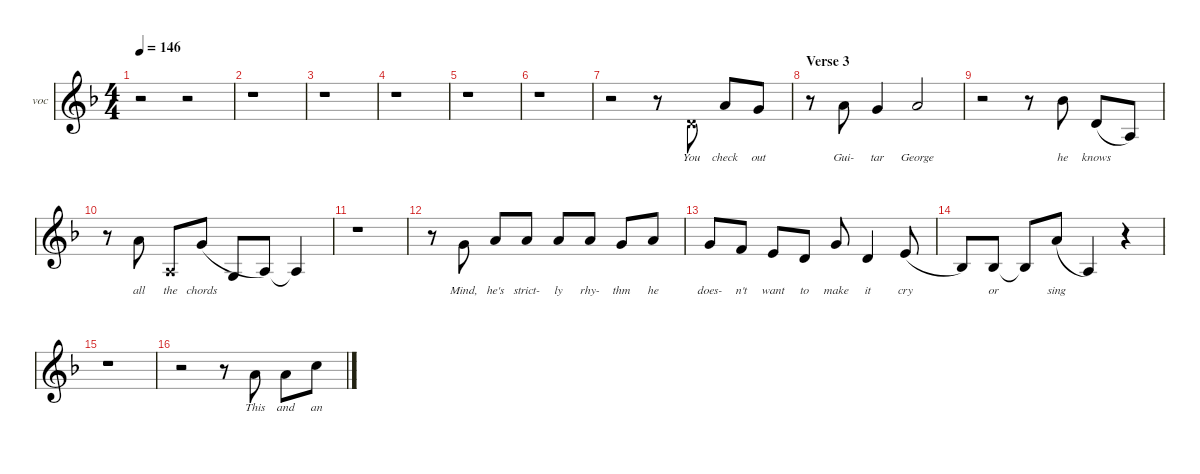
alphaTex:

\hideDynamics
\bracketExtendMode nobrackets
\firstSystemTrackNameOrientation horizontal
\otherSystemsTrackNameOrientation horizontal
\track ("Mark - Vocal" "voc") {instrument clavinet}
\staff {score}
\tuning (E4 B3 G3 D3 A2 E2)
\displaytranspose 12
\ts (4 4)
\tempo 146
\clef g2
\ks dminor
r.2{dy mf beam Down} r.2{beam Down} |
r.1{beam Down} |
r.1{beam Down} |
r.1{beam Down} |
r.1{beam Down} |
r.1{beam Down} |
\scale
1.15099 r.2{beam Down} r.8{beam Down} 5.5{x acc forcenatural}.8{lyrics (0 "You") lyrics (1 "") lyrics (2 "") lyrics (3 "") lyrics (4 "") beam Up} 2.3{acc forcenatural}.8{lyrics (0 "check") lyrics (1 "") lyrics (2 "") lyrics (3 "") lyrics (4 "") beam Up} 5.4{acc forcenatural}.8{lyrics (0 "out") lyrics (1 "") lyrics (2 "") lyrics (3 "") lyrics (4 "") beam Up} |
\section ("" "Verse 3")
\scale
0.960885 r.8{beam Down} 2.3{acc forcenatural}.8{lyrics (0 "Gui-") lyrics (1 "") lyrics (2 "") lyrics (3 "") lyrics (4 "") beam Up} 5.4{acc forcenatural}.4{lyrics (0 "tar") lyrics (1 "") lyrics (2 "") lyrics (3 "") lyrics (4 "") beam Up} 2.3{acc forcenatural}.2{lyrics (0 "George") lyrics (1 "") lyrics (2 "") lyrics (3 "") lyrics (4 "") beam Up} |
\scale
0.888129 r.2{beam Down} r.8{beam Down} 3.3{acc b}.8{lyrics (0 "he") lyrics (1 "") lyrics (2 "") lyrics (3 "") lyrics (4 "") beam Down} 5.5{acc forcenatural}.8{lyrics (0 "knows") lyrics (1 "") lyrics (2 "") lyrics (3 "") lyrics (4 "") legatoorigin beam Up} 5.6{acc forcenatural}.8{beam Up} |
\scale
1.18226 r.8{beam Down} 2.3{acc forcenatural}.8{lyrics (0 "all") lyrics (1 "") lyrics (2 "") lyrics (3 "") lyrics (4 "") beam Up} 5.6{x acc forcenatural}.8{lyrics (0 "the") lyrics (1 "") lyrics (2 "") lyrics (3 "") lyrics (4 "") beam Up} 5.4{acc forcenatural}.8{lyrics (0 "chords") lyrics (1 "") lyrics (2 "") lyrics (3 "") lyrics (4 "") legatoorigin beam Up} 3.6{acc forcenatural}.8{legatoorigin beam Up} 5.6{acc forcenatural}.8{beam Up} 5.6{t acc forcenatural}.4{beam Up} |
\scale
0.638678 r.1{beam Down} |
\scale
1.17906 r.8{beam Down} 5.4{acc forcenatural}.8{lyrics (0 "Mind,") lyrics (1 "") lyrics (2 "") lyrics (3 "") lyrics (4 "") beam Up} 2.3{acc forcenatural}.8{lyrics (0 "he's") lyrics (1 "") lyrics (2 "") lyrics (3 "") lyrics (4 "") beam Up} 2.3{acc forcenatural}.8{lyrics (0 "strict-") lyrics (1 "") lyrics (2 "") lyrics (3 "") lyrics (4 "") beam Up} 2.3{acc forcenatural}.8{lyrics (0 "ly") lyrics (1 "") lyrics (2 "") lyrics (3 "") lyrics (4 "") beam Up} 2.3{acc forcenatural}.8{lyrics (0 "rhy-") lyrics (1 "") lyrics (2 "") lyrics (3 "") lyrics (4 "") beam Up} 5.4{acc forcenatural}.8{lyrics (0 "thm") lyrics (1 "") lyrics (2 "") lyrics (3 "") lyrics (4 "") beam Up} 2.3{acc forcenatural}.8{lyrics (0 "he") lyrics (1 "") lyrics (2 "") lyrics (3 "") lyrics (4 "") beam Up} |
\scale
1.06476 5.4{acc forcenatural}.8{lyrics (0 "does-") lyrics (1 "") lyrics (2 "") lyrics (3 "") lyrics (4 "") beam Up} 3.4{acc forcenatural}.8{lyrics (0 "n't") lyrics (1 "") lyrics (2 "") lyrics (3 "") lyrics (4 "") beam Up} 2.4{acc forcenatural}.8{lyrics (0 "want") lyrics (1 "") lyrics (2 "") lyrics (3 "") lyrics (4 "") beam Up} 5.5{acc forcenatural}.8{lyrics (0 "to") lyrics (1 "") lyrics (2 "") lyrics (3 "") lyrics (4 "") beam Up} 5.4{acc forcenatural}.8{lyrics (0 "make") lyrics (1 "") lyrics (2 "") lyrics (3 "") lyrics (4 "") beam Up} 5.5{acc forcenatural}.4{lyrics (0 "it") lyrics (1 "") lyrics (2 "") lyrics (3 "") lyrics (4 "") beam Up} 2.4{acc forcenatural}.8{lyrics (0 "cry") lyrics (1 "") lyrics (2 "") lyrics (3 "") lyrics (4 "") legatoorigin beam Up} |
\scale
1.14736 1.5{acc b}.8{beam Up} 1.5{acc b}.8{lyrics (0 "or") lyrics (1 "") lyrics (2 "") lyrics (3 "") lyrics (4 "") beam Up} 1.5{t acc b}.8{beam Up} 2.3{acc forcenatural}.8{lyrics (0 "sing") lyrics (1 "") lyrics (2 "") lyrics (3 "") lyrics (4 "") legatoorigin beam Up} 5.6{acc forcenatural}.4{beam Up} r.4{beam Up} |
\scale
0.78788 r.1{beam Down} |
\scale
0.941843 r.2{beam Down} r.8{beam Down} 2.3{acc forcenatural}.8{lyrics (0 "This") lyrics (1 "") lyrics (2 "") lyrics (3 "") lyrics (4 "") beam Up} 2.3{acc forcenatural}.8{lyrics (0 "and") lyrics (1 "") lyrics (2 "") lyrics (3 "") lyrics (4 "") beam Down} 1.2{acc forcenatural}.8{lyrics (0 "an") lyrics (1 "") lyrics (2 "") lyrics (3 "") lyrics (4 "") beam Down}
